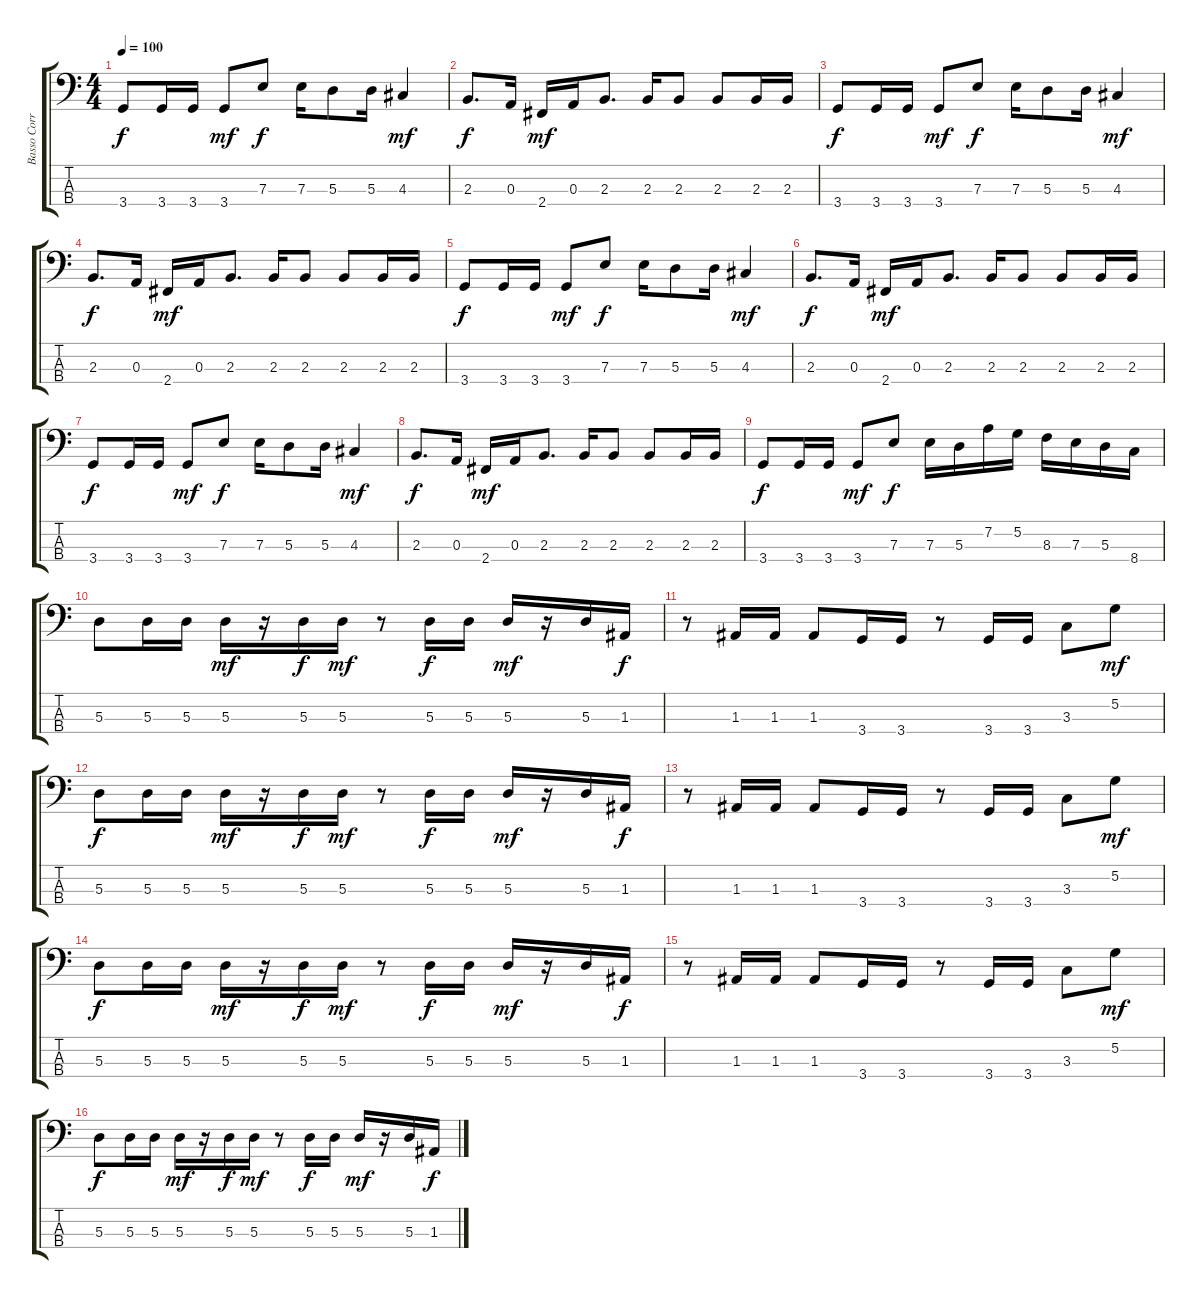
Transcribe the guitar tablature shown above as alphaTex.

\track ("Basso Corretto" "Basso Corr") {solo instrument electricbassfinger}
\staff {score tabs}
\tuning (G2 D2 A1 E1) {hide}
\ts (4 4)
\tempo 100
\clef f4
\ks c
3.4.8{dy f} 3.4.16 3.4.16 3.4.8{dy mf} 7.3.8{dy f} 7.3.16 5.3.8 5.3.16 4.3.4{dy mf} |
2.3.8{d dy f} 0.3.16 2.4.16{dy mf} 0.3.16 2.3.8{d} 2.3.16 2.3.8 2.3.8 2.3.16 2.3.16 |
3.4.8{dy f} 3.4.16 3.4.16 3.4.8{dy mf} 7.3.8{dy f} 7.3.16 5.3.8 5.3.16 4.3.4{dy mf} |
2.3.8{d dy f} 0.3.16 2.4.16{dy mf} 0.3.16 2.3.8{d} 2.3.16 2.3.8 2.3.8 2.3.16 2.3.16 |
3.4.8{dy f} 3.4.16 3.4.16 3.4.8{dy mf} 7.3.8{dy f} 7.3.16 5.3.8 5.3.16 4.3.4{dy mf} |
2.3.8{d dy f} 0.3.16 2.4.16{dy mf} 0.3.16 2.3.8{d} 2.3.16 2.3.8 2.3.8 2.3.16 2.3.16 |
3.4.8{dy f} 3.4.16 3.4.16 3.4.8{dy mf} 7.3.8{dy f} 7.3.16 5.3.8 5.3.16 4.3.4{dy mf} |
2.3.8{d dy f} 0.3.16 2.4.16{dy mf} 0.3.16 2.3.8{d} 2.3.16 2.3.8 2.3.8 2.3.16 2.3.16 |
3.4.8{dy f} 3.4.16 3.4.16 3.4.8{dy mf} 7.3.8{dy f} 7.3.16 5.3.16 7.2.16 5.2.16 8.3.16 7.3.16 5.3.16 8.4.16 |
5.3.8 5.3.16 5.3.16 5.3.16{dy mf} r.16 5.3.16{dy f} 5.3.16{dy mf} r.8 5.3.16{dy f} 5.3.16 5.3.16{dy mf} r.16 5.3.16 1.3.16{dy f} |
r.8 1.3.16 1.3.16 1.3.8 3.4.16 3.4.16 r.8 3.4.16 3.4.16 3.3.8 5.2.8{dy mf} |
5.3.8{dy f} 5.3.16 5.3.16 5.3.16{dy mf} r.16 5.3.16{dy f} 5.3.16{dy mf} r.8 5.3.16{dy f} 5.3.16 5.3.16{dy mf} r.16 5.3.16 1.3.16{dy f} |
r.8 1.3.16 1.3.16 1.3.8 3.4.16 3.4.16 r.8 3.4.16 3.4.16 3.3.8 5.2.8{dy mf} |
5.3.8{dy f} 5.3.16 5.3.16 5.3.16{dy mf} r.16 5.3.16{dy f} 5.3.16{dy mf} r.8 5.3.16{dy f} 5.3.16 5.3.16{dy mf} r.16 5.3.16 1.3.16{dy f} |
r.8 1.3.16 1.3.16 1.3.8 3.4.16 3.4.16 r.8 3.4.16 3.4.16 3.3.8 5.2.8{dy mf} |
5.3.8{dy f} 5.3.16 5.3.16 5.3.16{dy mf} r.16 5.3.16{dy f} 5.3.16{dy mf} r.8 5.3.16{dy f} 5.3.16 5.3.16{dy mf} r.16 5.3.16 1.3.16{dy f}
